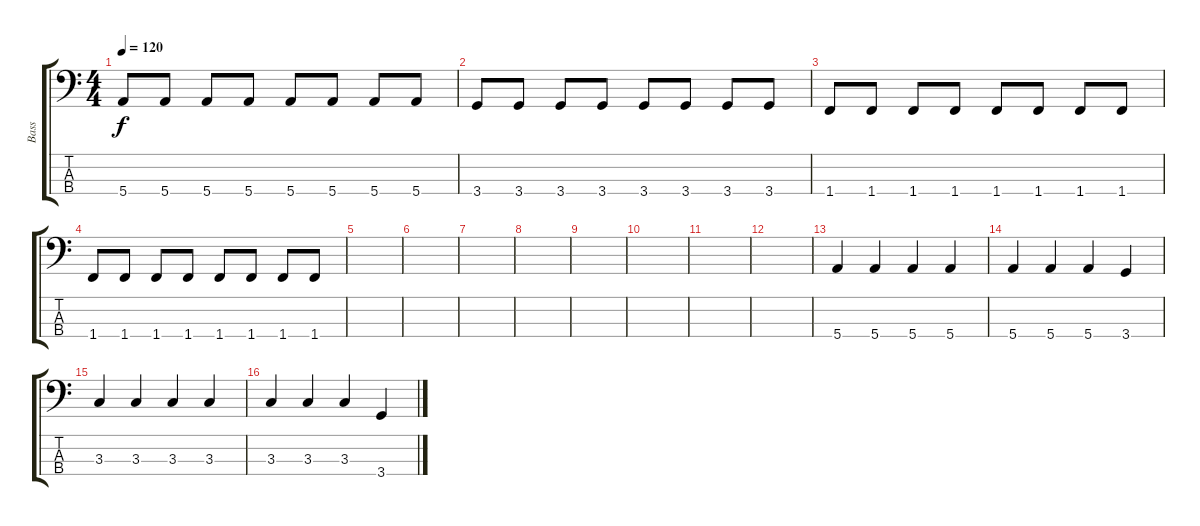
\track ("Bass" "Bass") {instrument electricbassfinger}
\staff {score tabs}
\tuning (G2 D2 A1 E1) {hide}
\ts (4 4)
\tempo 120
\clef f4
\ks c
5.4.8{dy f} 5.4.8 5.4.8 5.4.8 5.4.8 5.4.8 5.4.8 5.4.8 |
3.4.8 3.4.8 3.4.8 3.4.8 3.4.8 3.4.8 3.4.8 3.4.8 |
1.4.8 1.4.8 1.4.8 1.4.8 1.4.8 1.4.8 1.4.8 1.4.8 |
1.4.8 1.4.8 1.4.8 1.4.8 1.4.8 1.4.8 1.4.8 1.4.8 |
|
|
|
|
|
|
|
|
5.4.4 5.4.4 5.4.4 5.4.4 |
5.4.4 5.4.4 5.4.4 3.4.4 |
3.3.4 3.3.4 3.3.4 3.3.4 |
3.3.4 3.3.4 3.3.4 3.4.4
